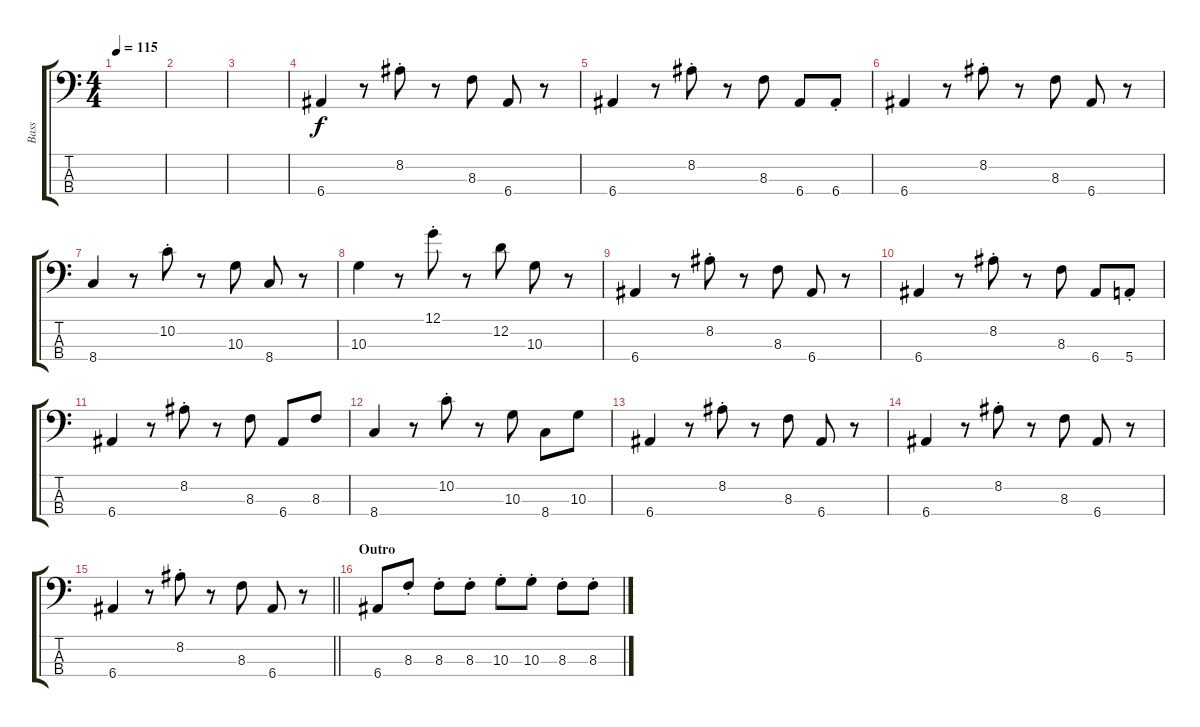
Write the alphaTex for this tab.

\track ("Bass" "Bass") {instrument electricbasspick bank 255}
\staff {score tabs}
\tuning (G2 D2 A1 E1) {hide}
\ts (4 4)
\tempo 115
\clef f4
\ks c
|
|
|
6.4.4 r.8 8.2{st}.8 r.8 8.3.8 6.4.8 r.8 |
6.4.4 r.8 8.2{st}.8 r.8 8.3.8 6.4.8 6.4{st}.8 |
6.4.4 r.8 8.2{st}.8 r.8 8.3.8 6.4.8 r.8 |
8.4.4 r.8 10.2{st}.8 r.8 10.3.8 8.4.8 r.8 |
10.3.4 r.8 12.1{st}.8 r.8 12.2.8 10.3.8 r.8 |
6.4.4 r.8 8.2{st}.8 r.8 8.3.8 6.4.8 r.8 |
6.4.4 r.8 8.2{st}.8 r.8 8.3.8 6.4.8 5.4{st}.8 |
6.4.4 r.8 8.2{st}.8 r.8 8.3.8 6.4.8 8.3.8 |
8.4.4 r.8 10.2{st}.8 r.8 10.3.8 8.4.8 10.3.8 |
6.4.4 r.8 8.2{st}.8 r.8 8.3.8 6.4.8 r.8 |
6.4.4 r.8 8.2{st}.8 r.8 8.3.8 6.4.8 r.8 |
\barLineRight lightlight
6.4.4 r.8 8.2{st}.8 r.8 8.3.8 6.4.8 r.8 |
\section ("" "Outro")
6.4.8 8.3{st}.8 8.3{st}.8 8.3{st}.8 10.3{st}.8 10.3{st}.8 8.3{st}.8 8.3{st}.8
